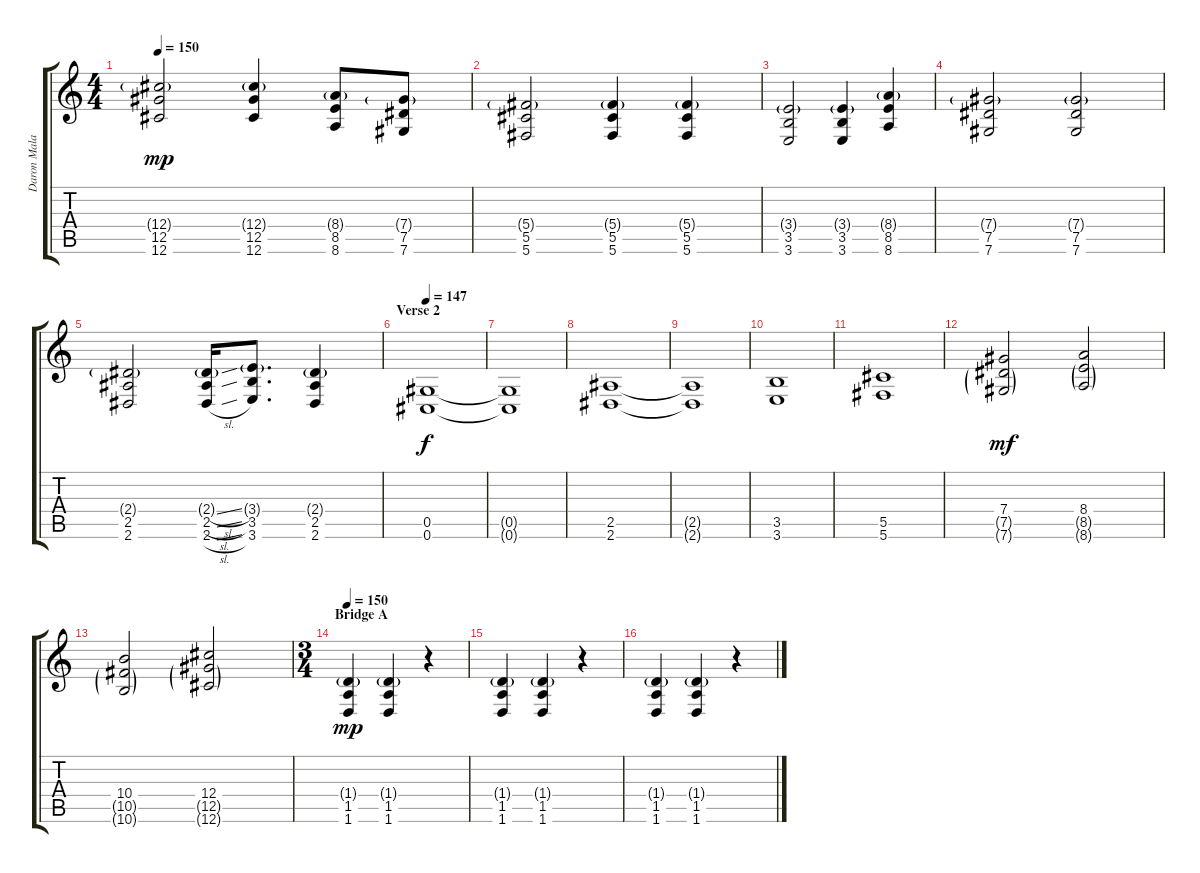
\track ("Daron Malakian" "Daron Mala") {instrument electricguitarclean}
\staff {score tabs}
\tuning (Eb4 Bb3 Gb3 Db3 Ab2 Db2) {hide}
\ts (4 4)
\tempo 150
\clef g2
\ks c
(12.4{g} 12.5 12.6).2{dy mp} (12.4{g} 12.5 12.6).4 (8.4{g} 8.5 8.6).8 (7.4{g} 7.5 7.6).8 |
(5.4{g} 5.5 5.6).2 (5.4{g} 5.5 5.6).4 (5.4{g} 5.5 5.6).4 |
(3.4{g} 3.5 3.6).2 (3.4{g} 3.5 3.6).4 (8.4{g} 8.5 8.6).4 |
(7.4{g} 7.5 7.6).2 (7.4{g} 7.5 7.6).2 |
(2.4{g} 2.5 2.6).2 (2.4{sl g} 2.5{sl} 2.6{sl}).16 (3.4{g} 3.5 3.6).8{d} (2.4{g} 2.5 2.6).4 |
\section ("" "Verse 2")
\tempo 147
(0.5 0.6).1{dy f volume 14 instrument electricguitarclean} |
(0.5{t} 0.6{t}).1 |
(2.5 2.6).1 |
(2.5{t} 2.6{t}).1 |
(3.5 3.6).1 |
(5.5 5.6).1 |
(7.4 7.5{g} 7.6{g}).2{dy mf} (8.4 8.5{g} 8.6{g}).2 |
(10.4 10.5{g} 10.6{g}).2 (12.4 12.5{g} 12.6{g}).2 |
\ts (3 4)
\section ("" "Bridge A")
\tempo 150
(1.4{g} 1.5 1.6).4{dy mp volume 14 instrument distortionguitar} (1.4{g} 1.5 1.6).4 r.4 |
(1.4{g} 1.5 1.6).4 (1.4{g} 1.5 1.6).4 r.4 |
(1.4{g} 1.5 1.6).4 (1.4{g} 1.5 1.6).4 r.4
